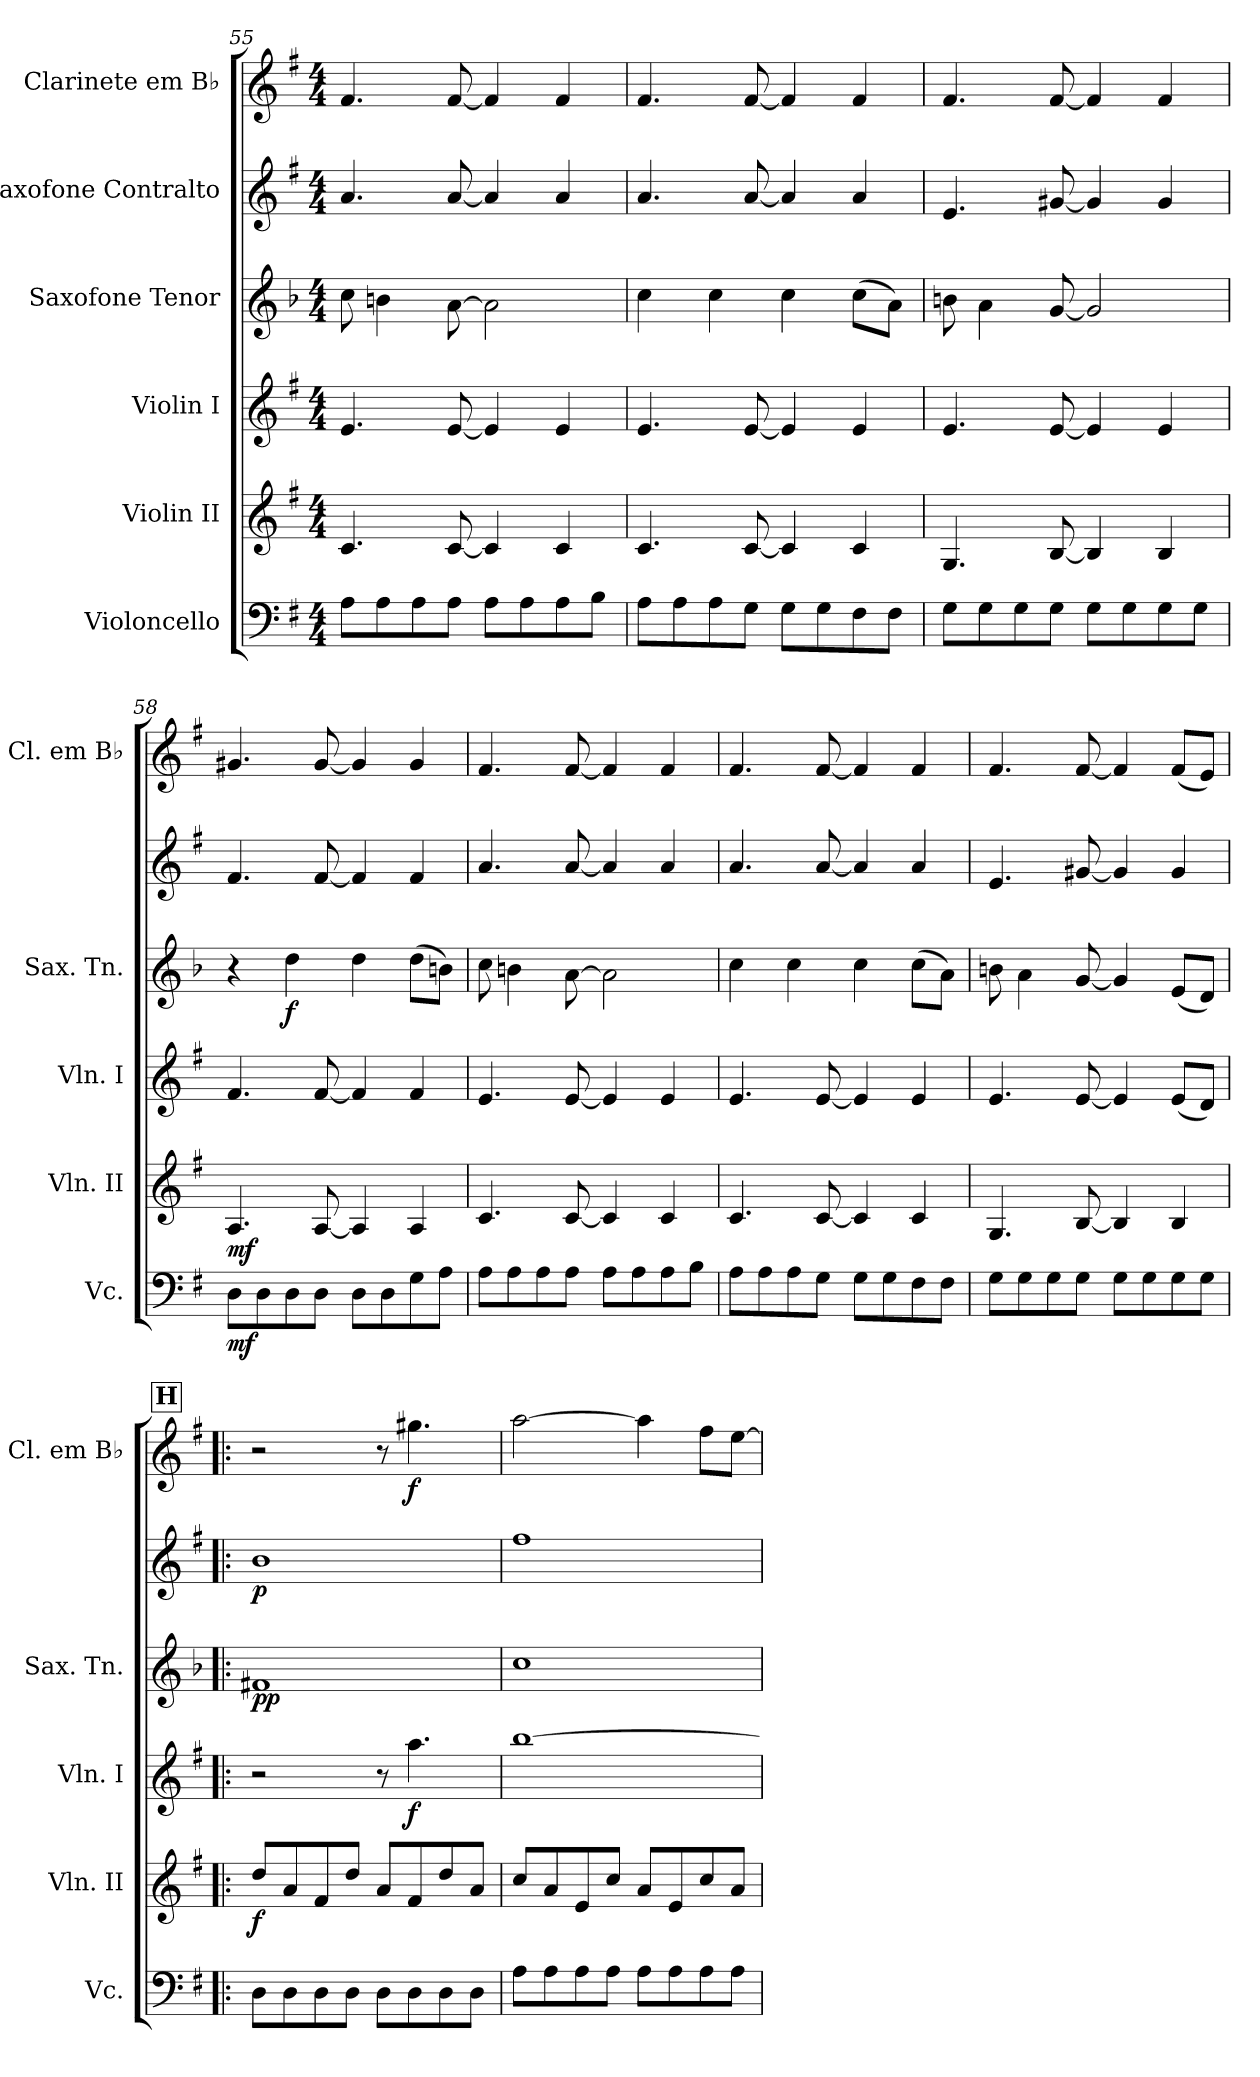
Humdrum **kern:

**kern	**dynam	**kern	**dynam	**kern	**dynam	**kern	**dynam	**kern	**dynam	**kern	**dynam
*part6	*part6	*part5	*part5	*part4	*part4	*part3	*part3	*part2	*part2	*part1	*part1
*staff6	*staff6	*staff5	*staff5	*staff4	*staff4	*staff3	*staff3	*staff2	*staff2	*staff1	*staff1
*I"Violoncello	*	*I"Violin II	*	*I"Violin I	*	*I"Saxofone Tenor	*	*I"Saxofone Contralto	*	*I"Clarinete em B♭	*
*I'Vc.	*	*I'Vln. II	*	*I'Vln. I	*	*I'Sax. Tn.	*	*	*	*I'Cl. em B♭	*
*clefF4	*	*clefG2	*	*clefG2	*	*clefG2	*	*clefG2	*	*clefG2	*
*	*	*	*	*	*	*ITrd8c14	*	*ITrd5c9	*	*ITrd1c2	*
*k[f#]	*	*k[f#]	*	*k[f#]	*	*k[b-]	*	*k[b-e-]	*	*k[b-]	*
*M4/4	*	*M4/4	*	*M4/4	*	*M4/4	*	*M4/4	*	*M4/4	*
=55	=55	=55	=55	=55	=55	=55	=55	=55	=55	=55	=55
8A\L	.	4.c/	.	4.e/	.	8c\	.	4.c/	.	4.e/	.
8A\	.	.	.	.	.	4Bn\	.	.	.	.	.
8A\	.	.	.	.	.	.	.	.	.	.	.
8A\J	.	[8c/	.	[8e/	.	[8A\	.	[8c/	.	[8e/	.
8A\L	.	4c/]	.	4e/]	.	2A\]	.	4c/]	.	4e/]	.
8A\	.	.	.	.	.	.	.	.	.	.	.
8A\	.	4c/	.	4e/	.	.	.	4c/	.	4e/	.
8B\J	.	.	.	.	.	.	.	.	.	.	.
!!LO:LB:g=z
=56	=56	=56	=56	=56	=56	=56	=56	=56	=56	=56	=56
8A\L	.	4.c/	.	4.e/	.	4c\	.	4.c/	.	4.e/	.
8A\	.	.	.	.	.	.	.	.	.	.	.
8A\	.	.	.	.	.	4c\	.	.	.	.	.
8G\J	.	[8c/	.	[8e/	.	.	.	[8c/	.	[8e/	.
8G\L	.	4c/]	.	4e/]	.	4c\	.	4c/]	.	4e/]	.
8G\	.	.	.	.	.	.	.	.	.	.	.
8F#\	.	4c/	.	4e/	.	(>8c\L	.	4c/	.	4e/	.
8F#\J	.	.	.	.	.	8A\J)	.	.	.	.	.
=57	=57	=57	=57	=57	=57	=57	=57	=57	=57	=57	=57
8G\L	.	4.G/	.	4.e/	.	8Bn\	.	4.G/	.	4.e/	.
8G\	.	.	.	.	.	4A\	.	.	.	.	.
8G\	.	.	.	.	.	.	.	.	.	.	.
8G\J	.	[8B/	.	[8e/	.	[8G/	.	[8Bn/	.	[8e/	.
8G\L	.	4B/]	.	4e/]	.	2G/]	.	4B/]	.	4e/]	.
8G\	.	.	.	.	.	.	.	.	.	.	.
8G\	.	4B/	.	4e/	.	.	.	4B/	.	4e/	.
8G\J	.	.	.	.	.	.	.	.	.	.	.
=58	=58	=58	=58	=58	=58	=58	=58	=58	=58	=58	=58
!	!LO:DY:b	!	!LO:DY:b	!	!	!	!	!	!	!	!
8D\L	mf	4.A/	mf	4.f#/	.	4r	.	4.A/	.	4.f#X/	.
8D\	.	.	.	.	.	.	.	.	.	.	.
!	!	!	!	!	!	!	!LO:DY:b	!	!	!	!
8D\	.	.	.	.	.	4d\	f	.	.	.	.
8D\J	.	[8A/	.	[8f#/	.	.	.	[8A/	.	[8f#/	.
8D\L	.	4A/]	.	4f#/]	.	4d\	.	4A/]	.	4f#/]	.
8D\	.	.	.	.	.	.	.	.	.	.	.
8G\	.	4A/	.	4f#/	.	(>8d\L	.	4A/	.	4f#/	.
8A\J	.	.	.	.	.	8Bn\J)	.	.	.	.	.
=59	=59	=59	=59	=59	=59	=59	=59	=59	=59	=59	=59
8A\L	.	4.c/	.	4.e/	.	8c\	.	4.c/	.	4.e/	.
8A\	.	.	.	.	.	4Bn\	.	.	.	.	.
8A\	.	.	.	.	.	.	.	.	.	.	.
8A\J	.	[8c/	.	[8e/	.	[8A\	.	[8c/	.	[8e/	.
8A\L	.	4c/]	.	4e/]	.	2A\]	.	4c/]	.	4e/]	.
8A\	.	.	.	.	.	.	.	.	.	.	.
8A\	.	4c/	.	4e/	.	.	.	4c/	.	4e/	.
8B\J	.	.	.	.	.	.	.	.	.	.	.
=60	=60	=60	=60	=60	=60	=60	=60	=60	=60	=60	=60
8A\L	.	4.c/	.	4.e/	.	4c\	.	4.c/	.	4.e/	.
8A\	.	.	.	.	.	.	.	.	.	.	.
8A\	.	.	.	.	.	4c\	.	.	.	.	.
8G\J	.	[8c/	.	[8e/	.	.	.	[8c/	.	[8e/	.
8G\L	.	4c/]	.	4e/]	.	4c\	.	4c/]	.	4e/]	.
8G\	.	.	.	.	.	.	.	.	.	.	.
8F#\	.	4c/	.	4e/	.	(>8c\L	.	4c/	.	4e/	.
8F#\J	.	.	.	.	.	8A\J)	.	.	.	.	.
=61	=61	=61	=61	=61	=61	=61	=61	=61	=61	=61	=61
8G\L	.	4.G/	.	4.e/	.	8Bn\	.	4.G/	.	4.e/	.
8G\	.	.	.	.	.	4A\	.	.	.	.	.
8G\	.	.	.	.	.	.	.	.	.	.	.
8G\J	.	[8B/	.	[8e/	.	[8G/	.	[8Bn/	.	[8e/	.
8G\L	.	4B/]	.	4e/]	.	4G/]	.	4B/]	.	4e/]	.
8G\	.	.	.	.	.	.	.	.	.	.	.
8G\	.	4B/	.	(<8e/L	.	(<8E/L	.	4B/	.	(<8e/L	.
8G\J	.	.	.	8d/J)	.	8D/J)	.	.	.	8d/J)	.
!!LO:REH:place=s1:a:B:fs=20:t=H
=62!|:	=62!|:	=62!|:	=62!|:	=62!|:	=62!|:	=62!|:	=62!|:	=62!|:	=62!|:	=62!|:	=62!|:
!	!	!	!LO:DY:b	!	!	!	!LO:DY:b	!	!LO:DY:b	!	!
8D\L	.	8dd/L	f	2r	.	1F#X	pp	1d	p	2r	.
8D\	.	8a/	.	.	.	.	.	.	.	.	.
8D\	.	8f#/	.	.	.	.	.	.	.	.	.
8D\J	.	8dd/J	.	.	.	.	.	.	.	.	.
8D\L	.	8a/L	.	8r	.	.	.	.	.	8r	.
!	!	!	!	!	!LO:DY:b	!	!	!	!	!	!LO:DY:b
8D\	.	8f#/	.	4.aa\	f	.	.	.	.	4.ff#X\	f
8D\	.	8dd/	.	.	.	.	.	.	.	.	.
8D\J	.	8a/J	.	.	.	.	.	.	.	.	.
=63	=63	=63	=63	=63	=63	=63	=63	=63	=63	=63	=63
8A\L	.	8cc/L	.	[1bb	.	1c	.	1a	.	[2gg\	.
8A\	.	8a/	.	.	.	.	.	.	.	.	.
8A\	.	8e/	.	.	.	.	.	.	.	.	.
8A\J	.	8cc/J	.	.	.	.	.	.	.	.	.
8A\L	.	8a/L	.	.	.	.	.	.	.	4gg\]	.
8A\	.	8e/	.	.	.	.	.	.	.	.	.
8A\	.	8cc/	.	.	.	.	.	.	.	8ee\L	.
8A\J	.	8a/J	.	.	.	.	.	.	.	[8dd\J	.
=	=	=	=	=	=	=	=	=	=	=	=
*-	*-	*-	*-	*-	*-	*-	*-	*-	*-	*-	*-
